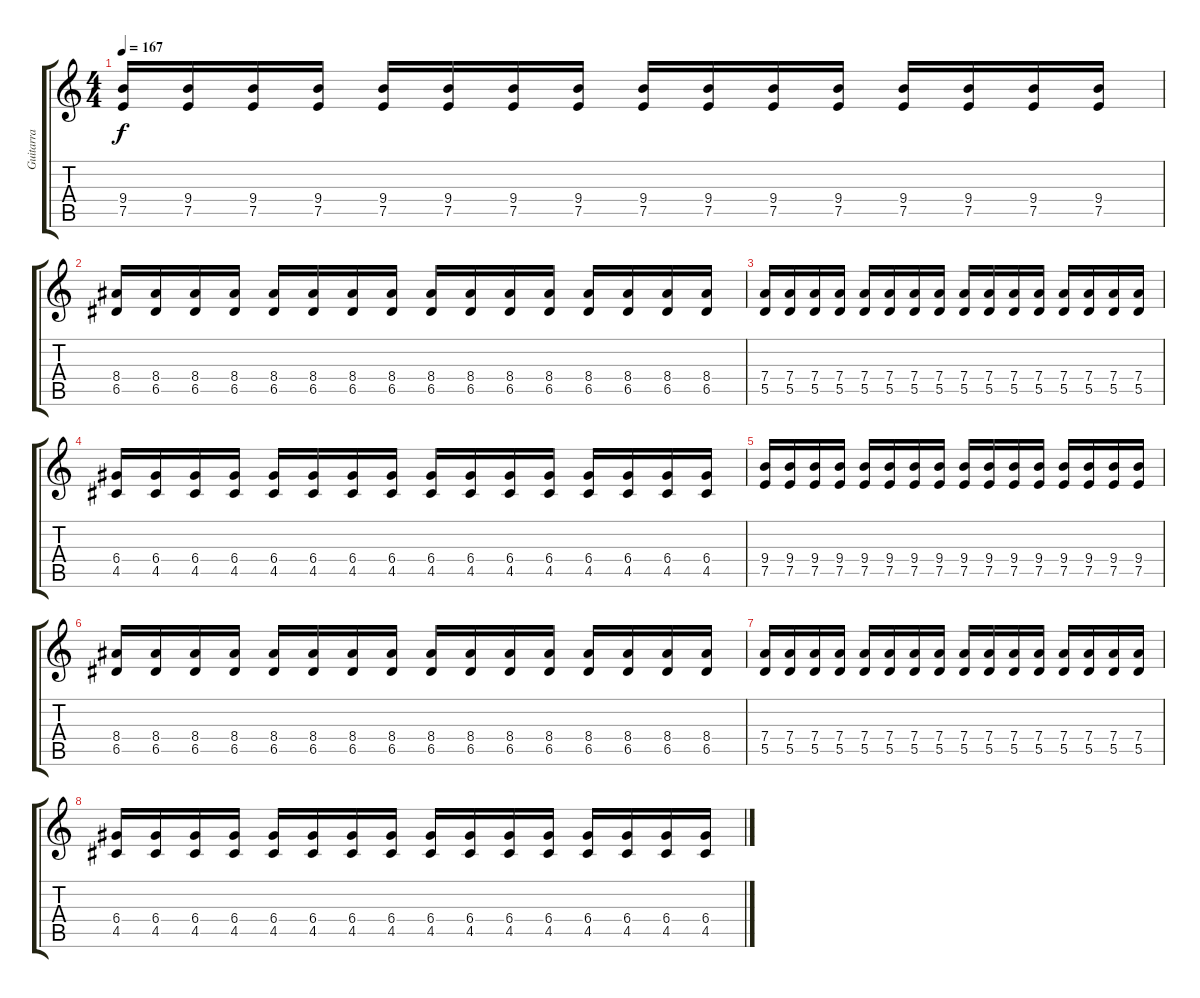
\track ("Guitarra" "Guitarra") {instrument distortionguitar}
\staff {score tabs}
\tuning (E4 B3 G3 D3 A2 E2) {hide}
\ts (4 4)
\tempo 167
\clef g2
\ks c
(9.4 7.5).16{dy f} (9.4 7.5).16 (9.4 7.5).16 (9.4 7.5).16 (9.4 7.5).16 (9.4 7.5).16 (9.4 7.5).16 (9.4 7.5).16 (9.4 7.5).16 (9.4 7.5).16 (9.4 7.5).16 (9.4 7.5).16 (9.4 7.5).16 (9.4 7.5).16 (9.4 7.5).16 (9.4 7.5).16 |
(8.4 6.5).16 (8.4 6.5).16 (8.4 6.5).16 (8.4 6.5).16 (8.4 6.5).16 (8.4 6.5).16 (8.4 6.5).16 (8.4 6.5).16 (8.4 6.5).16 (8.4 6.5).16 (8.4 6.5).16 (8.4 6.5).16 (8.4 6.5).16 (8.4 6.5).16 (8.4 6.5).16 (8.4 6.5).16 |
(7.4 5.5).16 (7.4 5.5).16 (7.4 5.5).16 (7.4 5.5).16 (7.4 5.5).16 (7.4 5.5).16 (7.4 5.5).16 (7.4 5.5).16 (7.4 5.5).16 (7.4 5.5).16 (7.4 5.5).16 (7.4 5.5).16 (7.4 5.5).16 (7.4 5.5).16 (7.4 5.5).16 (7.4 5.5).16 |
(6.4 4.5).16 (6.4 4.5).16 (6.4 4.5).16 (6.4 4.5).16 (6.4 4.5).16 (6.4 4.5).16 (6.4 4.5).16 (6.4 4.5).16 (6.4 4.5).16 (6.4 4.5).16 (6.4 4.5).16 (6.4 4.5).16 (6.4 4.5).16 (6.4 4.5).16 (6.4 4.5).16 (6.4 4.5).16 |
(9.4 7.5).16 (9.4 7.5).16 (9.4 7.5).16 (9.4 7.5).16 (9.4 7.5).16 (9.4 7.5).16 (9.4 7.5).16 (9.4 7.5).16 (9.4 7.5).16 (9.4 7.5).16 (9.4 7.5).16 (9.4 7.5).16 (9.4 7.5).16 (9.4 7.5).16 (9.4 7.5).16 (9.4 7.5).16 |
(8.4 6.5).16 (8.4 6.5).16 (8.4 6.5).16 (8.4 6.5).16 (8.4 6.5).16 (8.4 6.5).16 (8.4 6.5).16 (8.4 6.5).16 (8.4 6.5).16 (8.4 6.5).16 (8.4 6.5).16 (8.4 6.5).16 (8.4 6.5).16 (8.4 6.5).16 (8.4 6.5).16 (8.4 6.5).16 |
(7.4 5.5).16 (7.4 5.5).16 (7.4 5.5).16 (7.4 5.5).16 (7.4 5.5).16 (7.4 5.5).16 (7.4 5.5).16 (7.4 5.5).16 (7.4 5.5).16 (7.4 5.5).16 (7.4 5.5).16 (7.4 5.5).16 (7.4 5.5).16 (7.4 5.5).16 (7.4 5.5).16 (7.4 5.5).16 |
(6.4 4.5).16 (6.4 4.5).16 (6.4 4.5).16 (6.4 4.5).16 (6.4 4.5).16 (6.4 4.5).16 (6.4 4.5).16 (6.4 4.5).16 (6.4 4.5).16 (6.4 4.5).16 (6.4 4.5).16 (6.4 4.5).16 (6.4 4.5).16 (6.4 4.5).16 (6.4 4.5).16 (6.4 4.5).16
